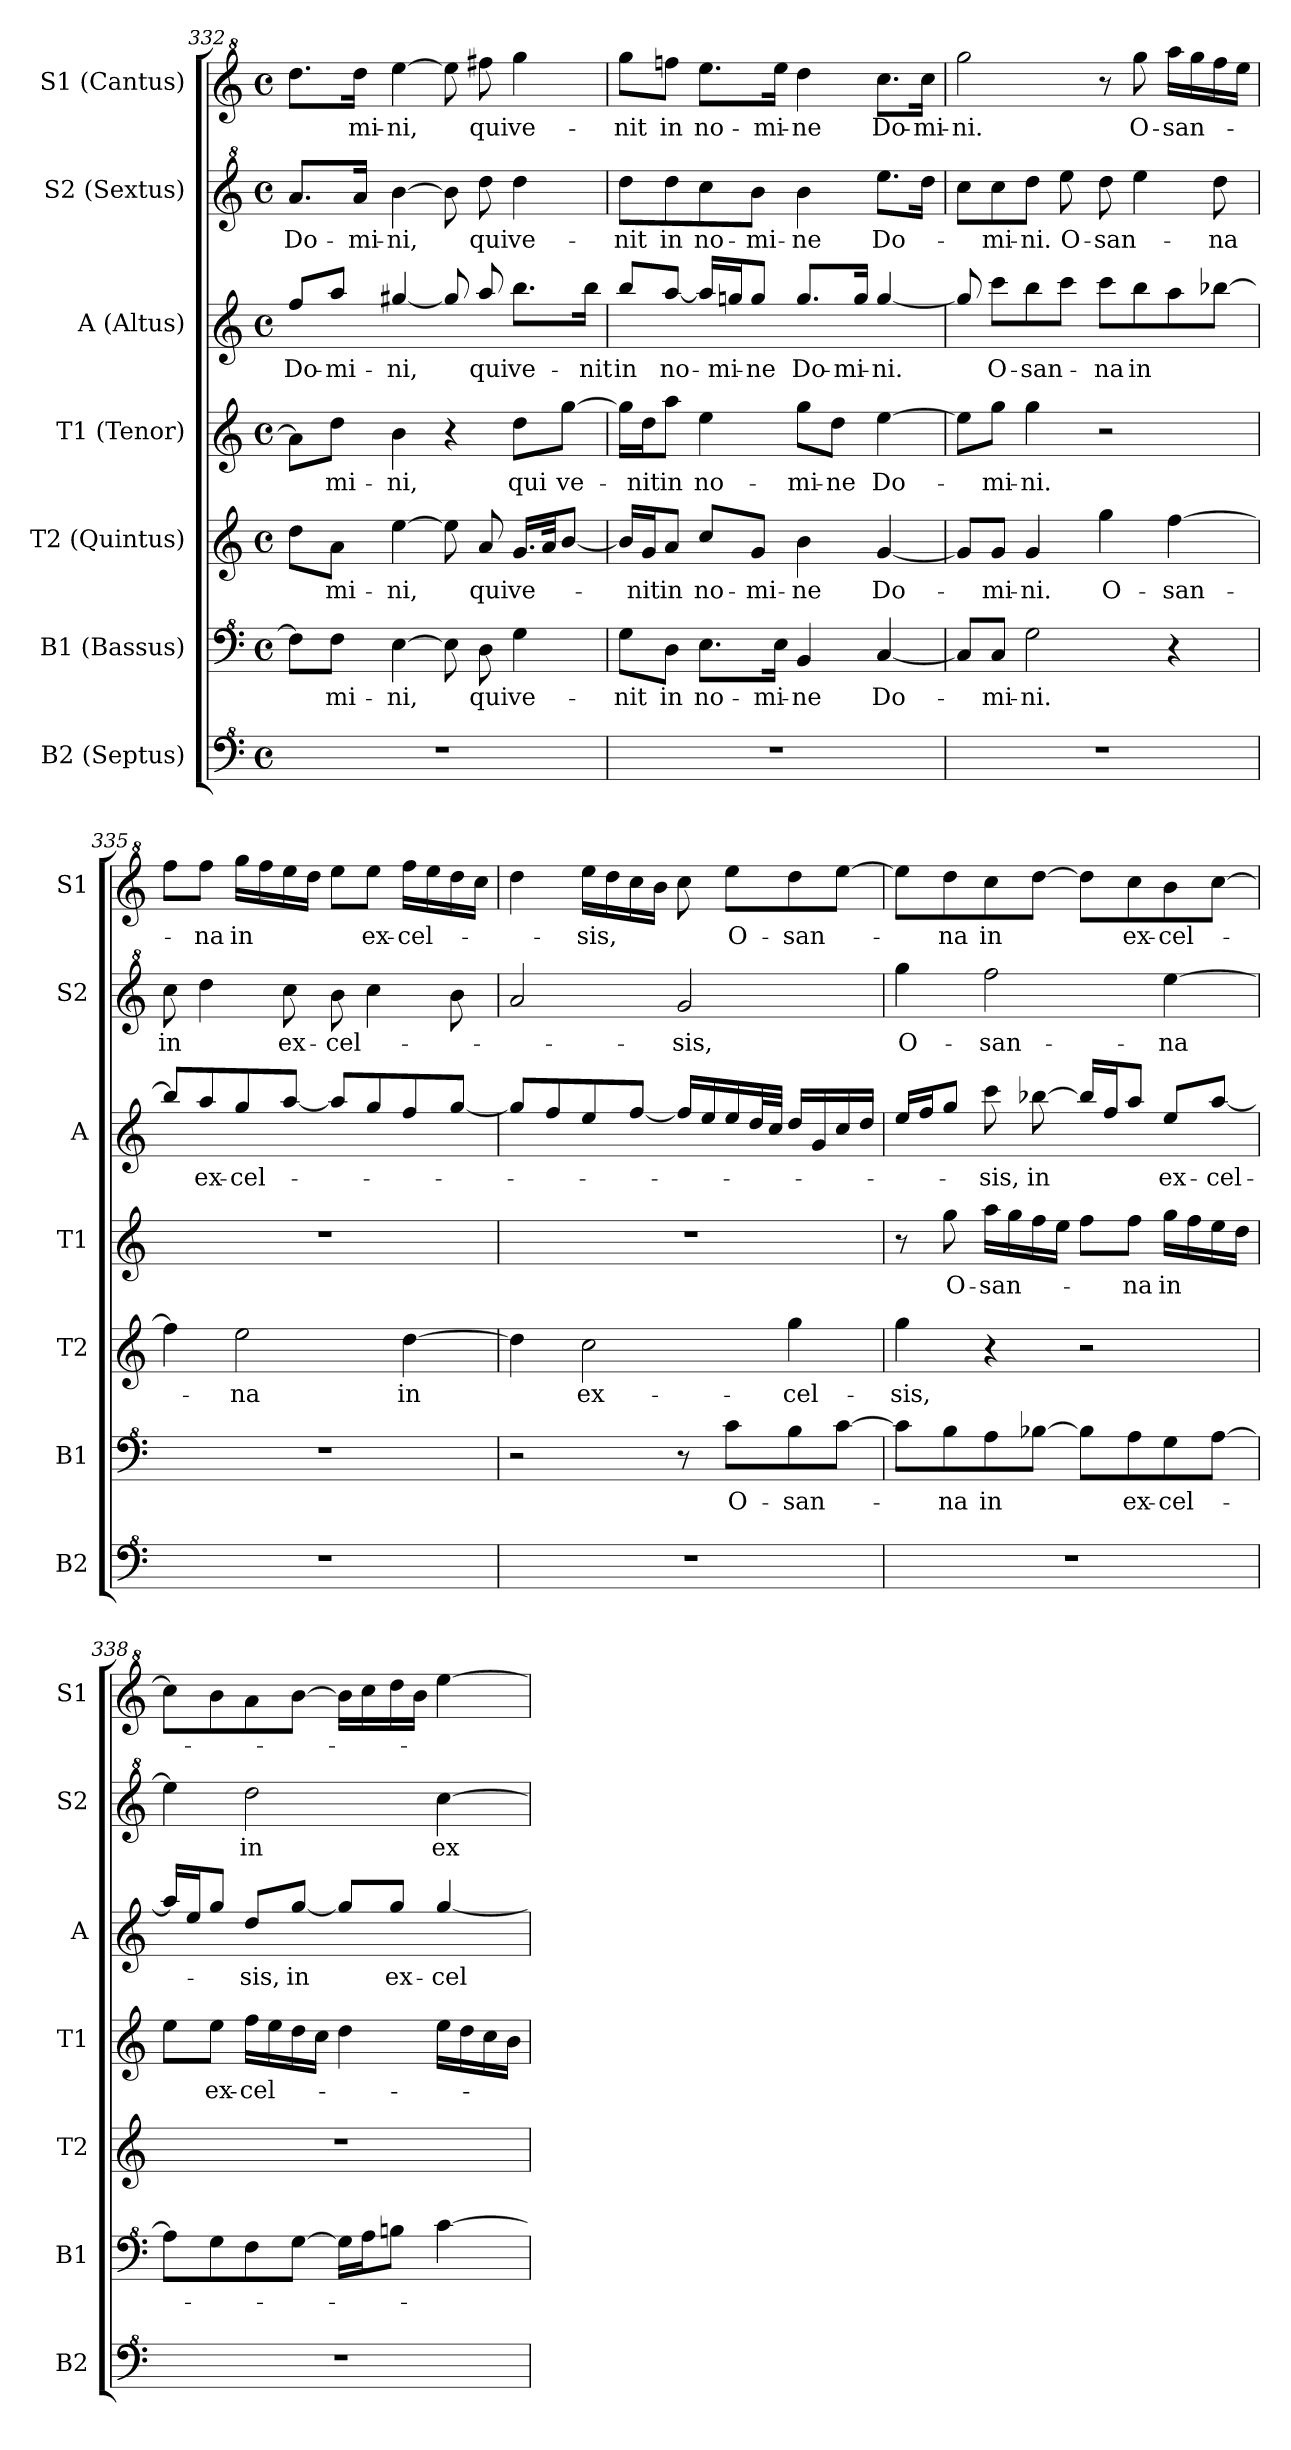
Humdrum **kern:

**kern	**kern	**text	**kern	**text	**kern	**text	**kern	**text	**kern	**text	**kern	**text
*part7	*part6	*part6	*part5	*part5	*part4	*part4	*part3	*part3	*part2	*part2	*part1	*part1
*staff7	*staff6	*staff6	*staff5	*staff5	*staff4	*staff4	*staff3	*staff3	*staff2	*staff2	*staff1	*staff1
*I"B2 (Septus)	*I"B1 (Bassus)	*	*I"T2 (Quintus)	*	*I"T1 (Tenor)	*	*I"A (Altus)	*	*I"S2 (Sextus)	*	*I"S1 (Cantus)	*
*I'B2	*I'B1	*	*I'T2	*	*I'T1	*	*I'A	*	*I'S2	*	*I'S1	*
*clefF^4	*clefF^4	*	*clefG2	*	*clefG2	*	*clefG2	*	*clefG^2	*	*clefG^2	*
*k[]	*k[]	*	*k[]	*	*k[]	*	*k[]	*	*k[]	*	*k[]	*
*M4/4	*M4/4	*	*M4/4	*	*M4/4	*	*M4/4	*	*M4/4	*	*M4/4	*
*met(c)	*met(c)	*	*met(c)	*	*met(c)	*	*met(c)	*	*met(c)	*	*met(c)	*
=332	=332	=332	=332	=332	=332	=332	=332	=332	=332	=332	=332	=332
!	!	!	!	!	!	!	!	!LO:LY:b	!	!LO:LY:b	!	!
1r	8f\L]	.	8dd\L	.	8a\L]	.	8ff/L	Do-	8.aa/L	Do-	8.ddd\L	.
!	!	!LO:LY:b	!	!LO:LY:b	!	!LO:LY:b	!	!LO:LY:b	!	!	!	!
.	8f\J	-mi-	8a\J	-mi-	8dd\J	-mi-	8aa/J	-mi-	.	.	.	.
!	!	!	!	!	!	!	!	!	!	!LO:LY:b	!	!LO:LY:b
.	.	.	.	.	.	.	.	.	16aa/Jk	-mi-	16ddd\Jk	-mi-
!	!	!LO:LY:b	!	!LO:LY:b	!	!LO:LY:b	!	!LO:LY:b	!	!LO:LY:b	!	!LO:LY:b
.	[4e\	-ni,	[4ee\	-ni,	4b\	-ni,	[4gg#X/	-ni,	[4bb\	-ni,	[4eee\	-ni,
.	8e\]	.	8ee\]	.	4r	.	8gg#/]	.	8bb\]	.	8eee\]	.
!	!	!LO:LY:b	!	!LO:LY:b	!	!	!	!LO:LY:b	!	!LO:LY:b	!	!LO:LY:b
.	8d\	qui	8a/	qui	.	.	8aa/	qui	8ddd\	qui	8fff#X\	qui
!	!	!LO:LY:b	!	!LO:LY:b	!	!LO:LY:b	!	!LO:LY:b	!	!LO:LY:b	!	!LO:LY:b
.	4g\	ve-	16.g/LL	ve-	8dd\L	qui	8.bb\L	ve-	4ddd\	ve-	4ggg\	ve-
.	.	.	32a/JK	.	.	.	.	.	.	.	.	.
!	!	!	!	!	!	!LO:LY:b	!	!	!	!	!	!
.	.	.	[8b/J	.	[8gg\J	ve-	.	.	.	.	.	.
!	!	!	!	!	!	!	!	!LO:LY:b	!	!	!	!
.	.	.	.	.	.	.	16bb\Jk	-nit	.	.	.	.
!!LO:LB:g=z
=333	=333	=333	=333	=333	=333	=333	=333	=333	=333	=333	=333	=333
!	!	!LO:LY:b	!	!	!	!	!	!LO:LY:b	!	!LO:LY:b	!	!LO:LY:b
1r	8g\L	-nit	16b/LL]	.	16gg\LL]	.	8bb/L	in	8ddd\L	-nit	8ggg\L	-nit
!	!	!	!	!LO:LY:b	!	!LO:LY:b	!	!	!	!	!	!
.	.	.	16g/J	-nit	16dd\J	-nit	.	.	.	.	.	.
!	!	!LO:LY:b	!	!LO:LY:b	!	!LO:LY:b	!	!LO:LY:b	!	!LO:LY:b	!	!LO:LY:b
.	8d\J	in	8a/J	in	8aa\J	in	[8aa/J	no-	8ddd\	in	8fffni\J	in
!	!	!LO:LY:b	!	!LO:LY:b	!	!LO:LY:b	!	!	!	!LO:LY:b	!	!LO:LY:b
.	8.e\L	no-	8cc/L	no-	4ee\	no-	16aa/LL]	.	8ccc\	no-	8.eee\L	no-
!	!	!	!	!	!	!	!	!LO:LY:b	!	!	!	!
.	.	.	.	.	.	.	16ggni/J	-mi-	.	.	.	.
!	!	!	!	!LO:LY:b	!	!	!	!LO:LY:b	!	!LO:LY:b	!	!
.	.	.	8g/J	-mi-	.	.	8gg/J	-ne	8bb\J	-mi-	.	.
!	!	!LO:LY:b	!	!	!	!	!	!	!	!	!	!LO:LY:b
.	16e\Jk	-mi-	.	.	.	.	.	.	.	.	16eee\Jk	-mi-
!	!	!LO:LY:b	!	!LO:LY:b	!	!LO:LY:b	!	!LO:LY:b	!	!LO:LY:b	!	!LO:LY:b
.	4B/	-ne	4b\	-ne	8gg\L	-mi-	8.gg/L	Do-	4bb\	-ne	4ddd\	-ne
!	!	!	!	!	!	!LO:LY:b	!	!	!	!	!	!
.	.	.	.	.	8dd\J	-ne	.	.	.	.	.	.
!	!	!	!	!	!	!	!	!LO:LY:b	!	!	!	!
.	.	.	.	.	.	.	16gg/Jk	-mi-	.	.	.	.
!	!	!LO:LY:b	!	!LO:LY:b	!	!LO:LY:b	!	!LO:LY:b	!	!LO:LY:b	!	!LO:LY:b
.	[4c/	Do-	[4g/	Do-	[4ee\	Do-	[4gg/	-ni.	8.eee\L	Do-	8.ccc\L	Do-
!	!	!	!	!	!	!	!	!	!	!	!	!LO:LY:b
.	.	.	.	.	.	.	.	.	16ddd\Jk	.	16ccc\Jk	-mi-
=334	=334	=334	=334	=334	=334	=334	=334	=334	=334	=334	=334	=334
!	!	!	!	!	!	!	!	!	!	!	!	!LO:LY:b
1r	8c/L]	.	8g/L]	.	8ee\L]	.	8gg/]	.	8ccc\L	.	2ggg\	-ni.
!	!	!LO:LY:b	!	!LO:LY:b	!	!LO:LY:b	!	!LO:LY:b	!	!LO:LY:b	!	!
.	8c/J	-mi-	8g/J	-mi-	8gg\J	-mi-	8ccc\L	O-	8ccc\	-mi-	.	.
!	!	!LO:LY:b	!	!LO:LY:b	!	!LO:LY:b	!	!LO:LY:b	!	!LO:LY:b	!	!
.	2g\	-ni.	4g/	-ni.	4gg\	-ni.	8bb\	-san-	8ddd\J	-ni.	.	.
!	!	!	!	!	!	!	!	!	!	!LO:LY:b	!	!
.	.	.	.	.	.	.	8ccc\J	.	8eee\	O-	.	.
!	!	!	!	!LO:LY:b	!	!	!	!LO:LY:b	!	!LO:LY:b	!	!
.	.	.	4gg\	O-	2r	.	8ccc\L	-na	8ddd\	-san-	8r	.
!	!	!	!	!	!	!	!	!LO:LY:b	!	!	!	!LO:LY:b
.	.	.	.	.	.	.	8bb\	in	4eee\	.	8ggg\	O-
!	!	!	!	!LO:LY:b	!	!	!	!	!	!	!	!LO:LY:b
.	4r	.	[4ff\	-san-	.	.	8aa\	.	.	.	16aaa\LL	-san-
.	.	.	.	.	.	.	.	.	.	.	16ggg\	.
!	!	!	!	!	!	!	!	!	!	!LO:LY:b	!	!
.	.	.	.	.	.	.	[8bb-X\J	.	8ddd\	-na	16fff\	.
.	.	.	.	.	.	.	.	.	.	.	16eee\JJ	.
=335	=335	=335	=335	=335	=335	=335	=335	=335	=335	=335	=335	=335
!	!	!	!	!	!	!	!	!	!	!LO:LY:b	!	!
1r	1r	.	4ff\]	.	1r	.	8bb-/L]	.	8ccc\	in	8fff\L	.
!	!	!	!	!	!	!	!	!LO:LY:b	!	!	!	!LO:LY:b
.	.	.	.	.	.	.	8aa/	ex-	4ddd\	.	8fff\J	-na
!	!	!	!	!LO:LY:b	!	!	!	!LO:LY:b	!	!	!	!LO:LY:b
.	.	.	2ee\	-na	.	.	8gg/	-cel-	.	.	16ggg\LL	in
.	.	.	.	.	.	.	.	.	.	.	16fff\	.
!	!	!	!	!	!	!	!	!	!	!LO:LY:b	!	!
.	.	.	.	.	.	.	[8aa/J	.	8ccc\	ex-	16eee\	.
.	.	.	.	.	.	.	.	.	.	.	16ddd\JJ	.
!	!	!	!	!	!	!	!	!	!	!LO:LY:b	!	!
.	.	.	.	.	.	.	8aa/L]	.	8bb\	-cel-	8eee\L	.
!	!	!	!	!	!	!	!	!	!	!	!	!LO:LY:b
.	.	.	.	.	.	.	8gg/	.	4ccc\	.	8eee\J	ex-
!	!	!	!	!LO:LY:b	!	!	!	!	!	!	!	!LO:LY:b
.	.	.	[4dd\	in	.	.	8ff/	.	.	.	16fff\LL	-cel-
.	.	.	.	.	.	.	.	.	.	.	16eee\	.
.	.	.	.	.	.	.	[8gg/J	.	8bb\	.	16ddd\	.
.	.	.	.	.	.	.	.	.	.	.	16ccc\JJ	.
=336	=336	=336	=336	=336	=336	=336	=336	=336	=336	=336	=336	=336
1r	2r	.	4dd\]	.	1r	.	8gg/L]	.	2aa/	.	4ddd\	.
.	.	.	.	.	.	.	8ff/	.	.	.	.	.
!	!	!	!	!LO:LY:b	!	!	!	!	!	!	!	!LO:LY:b
.	.	.	2cc\	ex-	.	.	8ee/	.	.	.	16eee\LL	-sis,
.	.	.	.	.	.	.	.	.	.	.	16ddd\	.
.	.	.	.	.	.	.	[8ff/J	.	.	.	16ccc\	.
.	.	.	.	.	.	.	.	.	.	.	16bb\JJ	.
!	!	!	!	!	!	!	!	!	!	!LO:LY:b	!	!
.	8r	.	.	.	.	.	16ff/LL]	.	2gg/	-sis,	8ccc\	.
.	.	.	.	.	.	.	16ee/	.	.	.	.	.
!	!	!LO:LY:b	!	!	!	!	!	!	!	!	!	!LO:LY:b
.	8cc\L	O-	.	.	.	.	16ee/	.	.	.	8eee\L	O-
.	.	.	.	.	.	.	32dd/L	.	.	.	.	.
.	.	.	.	.	.	.	32cc/JJJ	.	.	.	.	.
!	!	!LO:LY:b	!	!LO:LY:b	!	!	!	!	!	!	!	!LO:LY:b
.	8b\	-san-	4gg\	-cel-	.	.	16dd/LL	.	.	.	8ddd\	-san-
.	.	.	.	.	.	.	16g/	.	.	.	.	.
.	[8cc\J	.	.	.	.	.	16cc/	.	.	.	[8eee\J	.
.	.	.	.	.	.	.	16dd/JJ	.	.	.	.	.
!!LO:PB:g=z
=337	=337	=337	=337	=337	=337	=337	=337	=337	=337	=337	=337	=337
!	!	!	!	!LO:LY:b	!	!	!	!	!	!LO:LY:b	!	!
1r	8cc\L]	.	4gg\	-sis,	8r	.	16ee/LL	.	4ggg\	O-	8eee\L]	.
.	.	.	.	.	.	.	16ff/J	.	.	.	.	.
!	!	!LO:LY:b	!	!	!	!LO:LY:b	!	!	!	!	!	!LO:LY:b
.	8b\	-na	.	.	8gg\	O-	8gg/J	.	.	.	8ddd\	-na
!	!	!LO:LY:b	!	!	!	!LO:LY:b	!	!LO:LY:b	!	!LO:LY:b	!	!LO:LY:b
.	8a\	in	4r	.	16aa\LL	-san-	8ccc\	-sis,	2fff\	-san-	8ccc\	in
.	.	.	.	.	16gg\	.	.	.	.	.	.	.
!	!	!	!	!	!	!	!	!LO:LY:b	!	!	!	!
.	[8b-X\J	.	.	.	16ff\	.	[8bb-X\	in	.	.	[8ddd\J	.
.	.	.	.	.	16ee\JJ	.	.	.	.	.	.	.
.	8b-\L]	.	2r	.	8ff\L	.	16bb-/LL]	.	.	.	8ddd\L]	.
.	.	.	.	.	.	.	16ff/J	.	.	.	.	.
!	!	!LO:LY:b	!	!	!	!LO:LY:b	!	!	!	!	!	!LO:LY:b
.	8a\	ex-	.	.	8ff\J	-na	8aa/J	.	.	.	8ccc\	ex-
!	!	!LO:LY:b	!	!	!	!LO:LY:b	!	!LO:LY:b	!	!LO:LY:b	!	!LO:LY:b
.	8g\	-cel-	.	.	16gg\LL	in	8ee/L	ex-	[4eee\	-na	8bb\	-cel-
.	.	.	.	.	16ff\	.	.	.	.	.	.	.
!	!	!	!	!	!	!	!	!LO:LY:b	!	!	!	!
.	[8a\J	.	.	.	16ee\	.	[8aa/J	-cel-	.	.	[8ccc\J	.
.	.	.	.	.	16dd\JJ	.	.	.	.	.	.	.
=338	=338	=338	=338	=338	=338	=338	=338	=338	=338	=338	=338	=338
1r	8a\L]	.	1r	.	8ee\L	.	16aa/LL]	.	4eee\]	.	8ccc\L]	.
.	.	.	.	.	.	.	16ee/J	.	.	.	.	.
!	!	!	!	!	!	!LO:LY:b	!	!	!	!	!	!
.	8g\	.	.	.	8ee\J	ex-	8gg/J	.	.	.	8bb\	.
!	!	!	!	!	!	!LO:LY:b	!	!LO:LY:b	!	!LO:LY:b	!	!
.	8f\	.	.	.	16ff\LL	-cel-	8dd/L	-sis,	2ddd\	in	8aa\	.
.	.	.	.	.	16ee\	.	.	.	.	.	.	.
!	!	!	!	!	!	!	!	!LO:LY:b	!	!	!	!
.	[8g\J	.	.	.	16dd\	.	[8gg/J	in	.	.	[8bb\J	.
.	.	.	.	.	16cc\JJ	.	.	.	.	.	.	.
.	16g\LL]	.	.	.	4dd\	.	8gg/L]	.	.	.	16bb\LL]	.
.	16a\J	.	.	.	.	.	.	.	.	.	16ccc\	.
!	!	!	!	!	!	!	!	!LO:LY:b	!	!	!	!
.	8bni\J	.	.	.	.	.	8gg/J	ex-	.	.	16ddd\	.
.	.	.	.	.	.	.	.	.	.	.	16bb\JJ	.
!	!	!	!	!	!	!	!	!LO:LY:b	!	!LO:LY:b	!	!
.	[4cc\	.	.	.	16ee\LL	.	[4gg/	-cel-	[4ccc\	ex-	[4eee\	.
.	.	.	.	.	16dd\	.	.	.	.	.	.	.
.	.	.	.	.	16cc\	.	.	.	.	.	.	.
.	.	.	.	.	16b\JJ	.	.	.	.	.	.	.
=	=	=	=	=	=	=	=	=	=	=	=	=
*-	*-	*-	*-	*-	*-	*-	*-	*-	*-	*-	*-	*-
